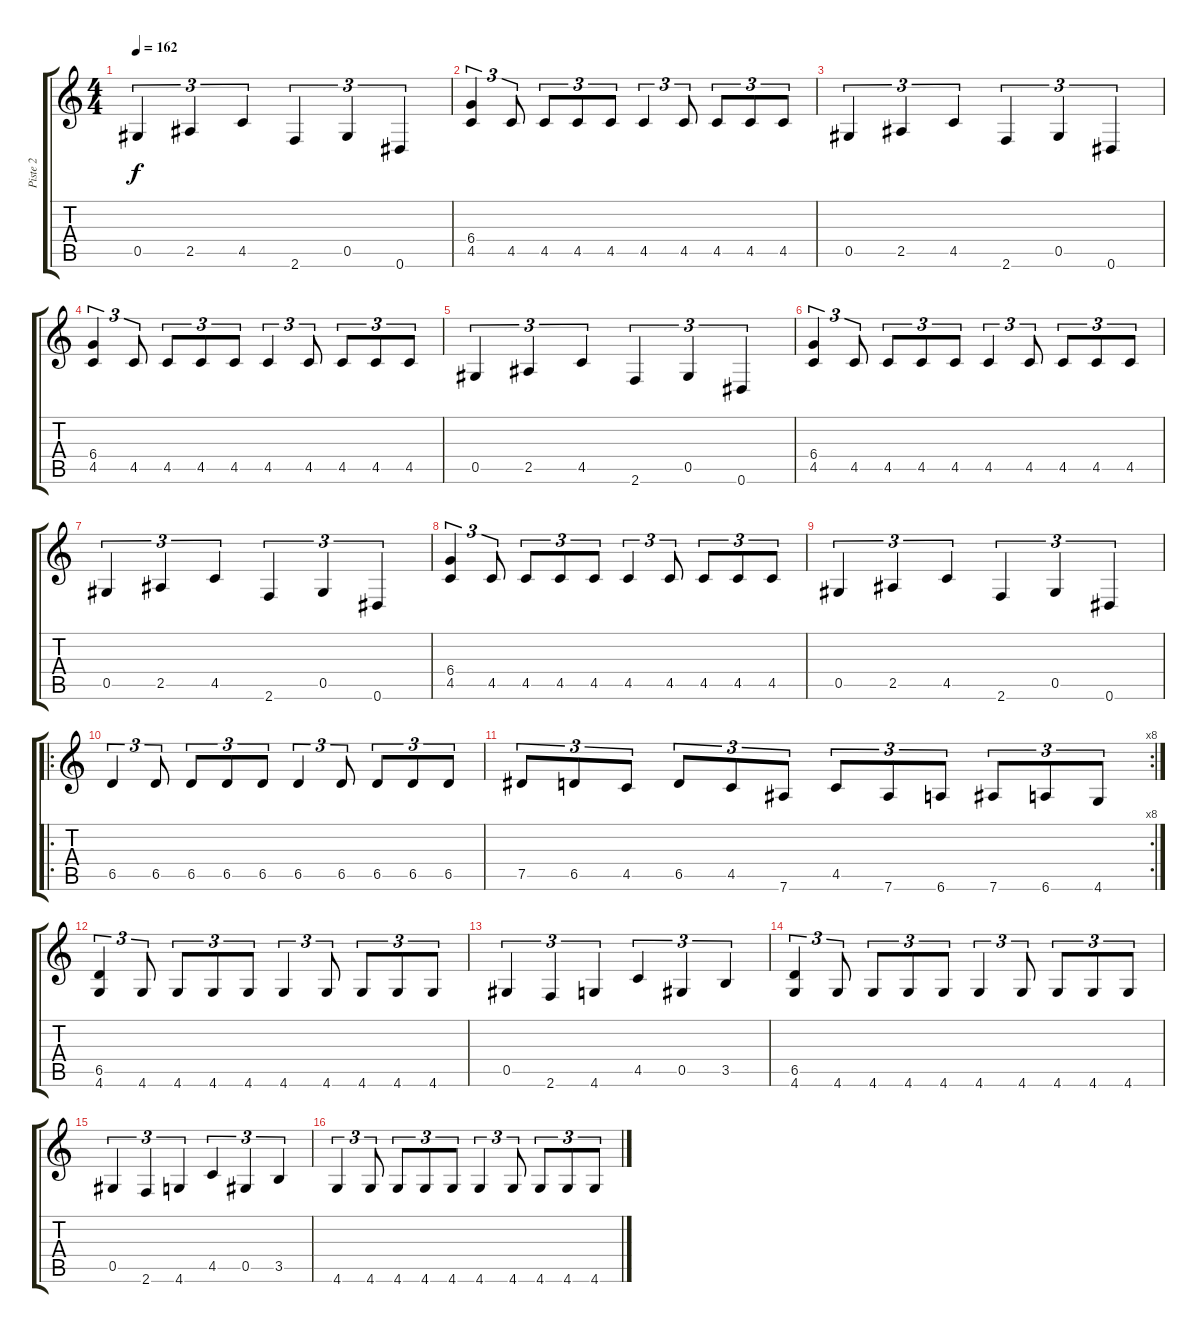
\track ("Piste 2" "Piste 2") {instrument distortionguitar}
\staff {score tabs}
\tuning (Eb4 Bb3 Gb3 Db3 Ab2 Eb2) {hide}
\ts (4 4)
\tempo 162
\clef g2
\ks c
0.5.4{tu (3 2) dy f} 2.5.4{tu (3 2)} 4.5.4{tu (3 2)} 2.6.4{tu (3 2)} 0.5.4{tu (3 2)} 0.6.4{tu (3 2)} |
(6.4 4.5).4{tu (3 2)} 4.5.8{tu (3 2)} 4.5.8{tu (3 2)} 4.5.8{tu (3 2)} 4.5.8{tu (3 2)} 4.5.4{tu (3 2)} 4.5.8{tu (3 2)} 4.5.8{tu (3 2)} 4.5.8{tu (3 2)} 4.5.8{tu (3 2)} |
0.5.4{tu (3 2)} 2.5.4{tu (3 2)} 4.5.4{tu (3 2)} 2.6.4{tu (3 2)} 0.5.4{tu (3 2)} 0.6.4{tu (3 2)} |
(6.4 4.5).4{tu (3 2)} 4.5.8{tu (3 2)} 4.5.8{tu (3 2)} 4.5.8{tu (3 2)} 4.5.8{tu (3 2)} 4.5.4{tu (3 2)} 4.5.8{tu (3 2)} 4.5.8{tu (3 2)} 4.5.8{tu (3 2)} 4.5.8{tu (3 2)} |
0.5.4{tu (3 2)} 2.5.4{tu (3 2)} 4.5.4{tu (3 2)} 2.6.4{tu (3 2)} 0.5.4{tu (3 2)} 0.6.4{tu (3 2)} |
(6.4 4.5).4{tu (3 2)} 4.5.8{tu (3 2)} 4.5.8{tu (3 2)} 4.5.8{tu (3 2)} 4.5.8{tu (3 2)} 4.5.4{tu (3 2)} 4.5.8{tu (3 2)} 4.5.8{tu (3 2)} 4.5.8{tu (3 2)} 4.5.8{tu (3 2)} |
0.5.4{tu (3 2)} 2.5.4{tu (3 2)} 4.5.4{tu (3 2)} 2.6.4{tu (3 2)} 0.5.4{tu (3 2)} 0.6.4{tu (3 2)} |
(6.4 4.5).4{tu (3 2)} 4.5.8{tu (3 2)} 4.5.8{tu (3 2)} 4.5.8{tu (3 2)} 4.5.8{tu (3 2)} 4.5.4{tu (3 2)} 4.5.8{tu (3 2)} 4.5.8{tu (3 2)} 4.5.8{tu (3 2)} 4.5.8{tu (3 2)} |
0.5.4{tu (3 2)} 2.5.4{tu (3 2)} 4.5.4{tu (3 2)} 2.6.4{tu (3 2)} 0.5.4{tu (3 2)} 0.6.4{tu (3 2)} |
\ro
6.5.4{tu (3 2)} 6.5.8{tu (3 2)} 6.5.8{tu (3 2)} 6.5.8{tu (3 2)} 6.5.8{tu (3 2)} 6.5.4{tu (3 2)} 6.5.8{tu (3 2)} 6.5.8{tu (3 2)} 6.5.8{tu (3 2)} 6.5.8{tu (3 2)} |
\rc 8
7.5.8{tu (3 2)} 6.5.8{tu (3 2)} 4.5.8{tu (3 2)} 6.5.8{tu (3 2)} 4.5.8{tu (3 2)} 7.6.8{tu (3 2)} 4.5.8{tu (3 2)} 7.6.8{tu (3 2)} 6.6.8{tu (3 2)} 7.6.8{tu (3 2)} 6.6.8{tu (3 2)} 4.6.8{tu (3 2)} |
(6.5 4.6).4{tu (3 2)} 4.6.8{tu (3 2)} 4.6.8{tu (3 2)} 4.6.8{tu (3 2)} 4.6.8{tu (3 2)} 4.6.4{tu (3 2)} 4.6.8{tu (3 2)} 4.6.8{tu (3 2)} 4.6.8{tu (3 2)} 4.6.8{tu (3 2)} |
0.5.4{tu (3 2)} 2.6.4{tu (3 2)} 4.6.4{tu (3 2)} 4.5.4{tu (3 2)} 0.5.4{tu (3 2)} 3.5.4{tu (3 2)} |
(6.5 4.6).4{tu (3 2)} 4.6.8{tu (3 2)} 4.6.8{tu (3 2)} 4.6.8{tu (3 2)} 4.6.8{tu (3 2)} 4.6.4{tu (3 2)} 4.6.8{tu (3 2)} 4.6.8{tu (3 2)} 4.6.8{tu (3 2)} 4.6.8{tu (3 2)} |
0.5.4{tu (3 2)} 2.6.4{tu (3 2)} 4.6.4{tu (3 2)} 4.5.4{tu (3 2)} 0.5.4{tu (3 2)} 3.5.4{tu (3 2)} |
4.6.4{tu (3 2)} 4.6.8{tu (3 2)} 4.6.8{tu (3 2)} 4.6.8{tu (3 2)} 4.6.8{tu (3 2)} 4.6.4{tu (3 2)} 4.6.8{tu (3 2)} 4.6.8{tu (3 2)} 4.6.8{tu (3 2)} 4.6.8{tu (3 2)}
